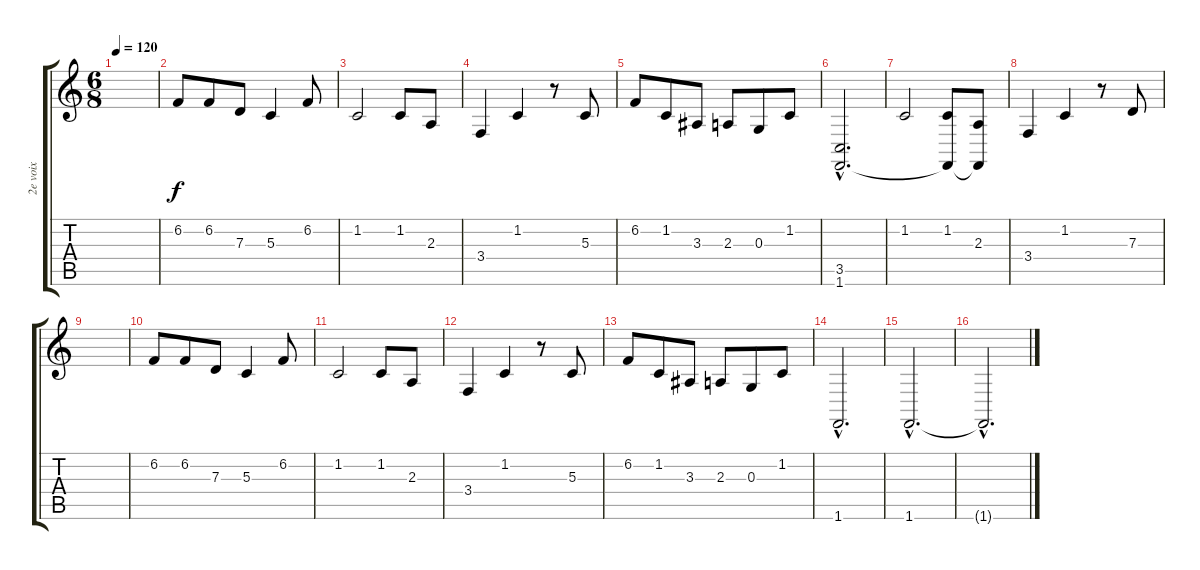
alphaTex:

\track ("2e voix" "2e voix") {instrument altosax}
\staff {score tabs}
\tuning (E4 B3 G3 D3 A2 E2) {hide}
\ts (6 8)
\tempo 120
\clef g2
\ks c
|
6.2.8 6.2.8 7.3.8 5.3.4 6.2.8 |
1.2.2 1.2.8 2.3.8 |
3.4.4 1.2.4 r.8 5.3.8 |
6.2.8 1.2.8 3.3.8 2.3.8 0.3.8 1.2.8 |
(3.5{hac} 1.6{hac}).2{d} |
1.2.2 (1.2 1.6{t}).8 (2.3 1.6{t}).8 |
3.4.4 1.2.4 r.8 7.3.8 |
|
6.2.8 6.2.8 7.3.8 5.3.4 6.2.8 |
1.2.2 1.2.8 2.3.8 |
3.4.4 1.2.4 r.8 5.3.8 |
6.2.8 1.2.8 3.3.8 2.3.8 0.3.8 1.2.8 |
1.6{hac}.2{d} |
1.6{hac}.2{d} |
1.6{hac t}.2{d}
